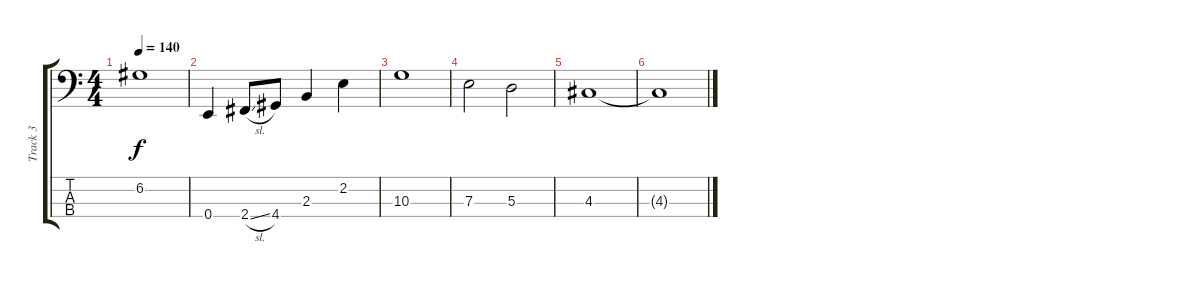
\track ("Track 3" "Track 3") {instrument electricbassfinger}
\staff {score tabs}
\tuning (G2 D2 A1 E1) {hide}
\ts (4 4)
\tempo 140
\clef f4
\ks c
6.2.1{dy f} |
0.4.4 2.4{sl}.8 4.4.8 2.3.4 2.2.4 |
10.3.1 |
7.3.2 5.3.2 |
4.3.1 |
4.3{t}.1
